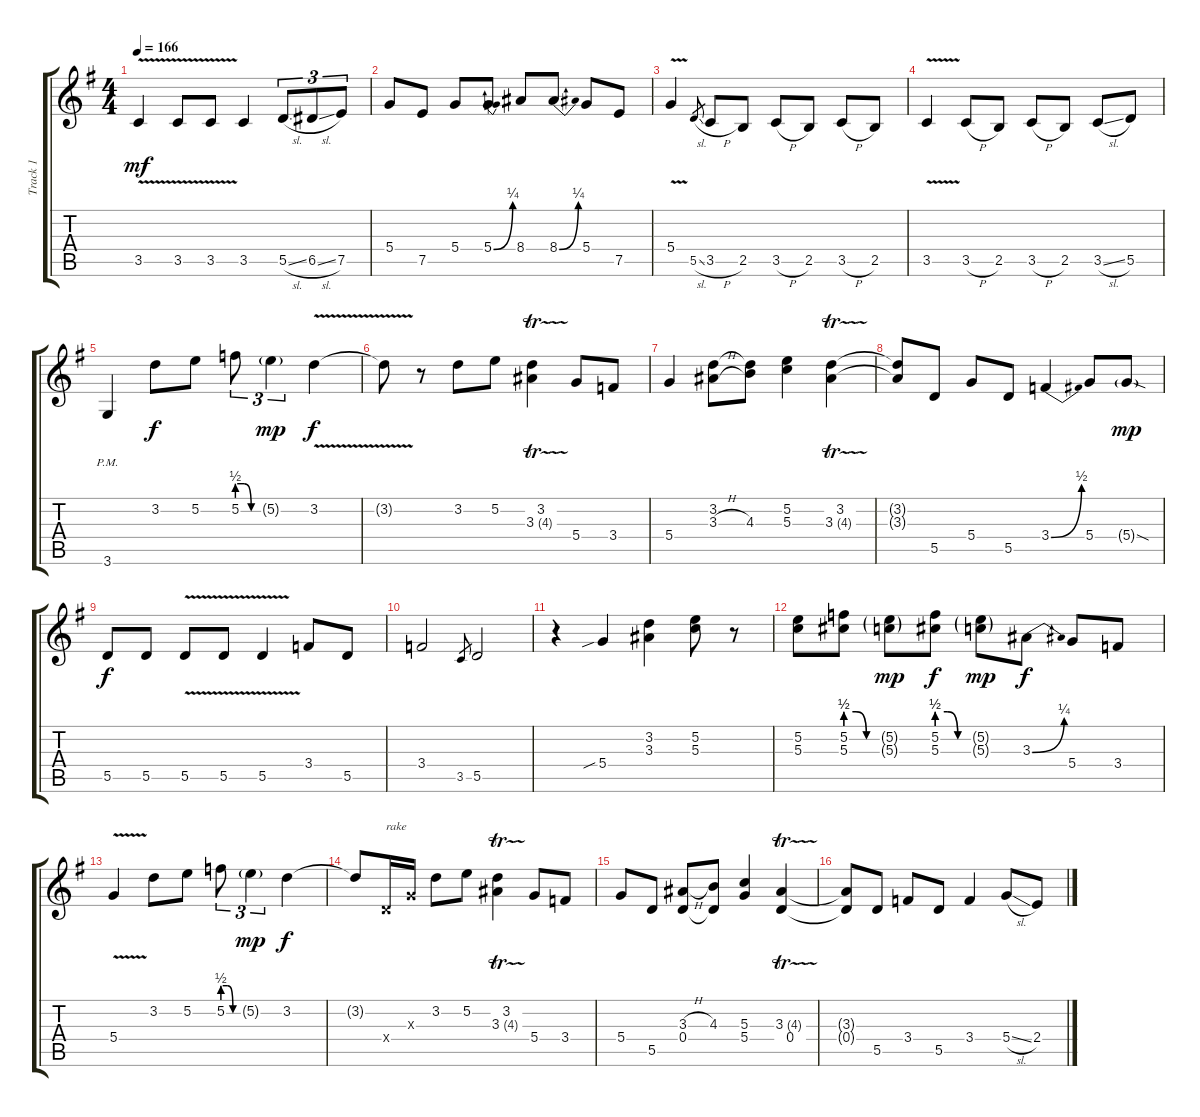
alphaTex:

\track ("Track 1" "Track 1") {instrument overdrivenguitar}
\staff {score tabs}
\tuning (E4 B3 G3 D3 A2 E2) {hide}
\ts (4 4)
\tempo 166
\clef g2
\ks g
3.5{v}.4{dy mf} 3.5{v}.8 3.5{v}.8 3.5.4 5.5{sl}.8{tu (3 2)} 6.5{sl}.8{tu (3 2)} 7.5.8{tu (3 2)} |
5.4.8 7.5.8 5.4.8 5.4{be (bend 0 0 60 1)}.8 8.4.8 8.4{be (bend 0 0 60 1)}.8 5.4.8 7.5.8 |
5.4{v}.4 5.5{sl}.8{gr} 3.5{h}.8 2.5.8 3.5{h}.8 2.5.8 3.5{h}.8 2.5.8 |
3.5{v}.4 3.5{h}.8 2.5.8 3.5{h}.8 2.5.8 3.5{sl}.8 5.5.8 |
3.6{pm}.4 3.2.8{dy f} 5.2.8 5.2{be (custom 0 2 20 2 40 0 60 0)}.8{tu (3 2)} 5.2{g}.4{tu (3 2) dy mp} 3.2{v}.4{dy f} |
3.2{t}.8 r.8 3.2.8 5.2.8 (3.2 3.3{tr (4 16)}).4 5.4.8 3.4.8 |
5.4.4 (3.2 3.3{h}).8 (3.2{t} 4.3).8 (5.2 5.3).4 (3.2 3.3{tr (4 16)}).4 |
(3.2{t} 3.3{t}).8 5.5.8 5.4.8 5.5.8 3.4{be (bend 0 0 60 2)}.4 5.4.8 5.4{sod g}.8{dy mp} |
5.5.8{dy f} 5.5.8 5.5{v}.8 5.5{v}.8 5.5{v}.4 3.4.8 5.5.8 |
3.4.2 3.5.8{gr} 5.5.2 |
r.4 5.4{sib}.4 (3.2 3.3).4 (5.2 5.3).8 r.8 |
(5.2 5.3).8 (5.2{be (custom 0 2 20 2 40 0 60 0)} 5.3{be (custom 0 2 20 2 40 0 60 0)}).8 (5.2{g} 5.3{g}).8{dy mp} (5.2{be (custom 0 2 20 2 40 0 60 0)} 5.3{be (custom 0 2 20 2 40 0 60 0)}).8{dy f} (5.2{g} 5.3{g}).8{dy mp} 3.3{be (bend 0 0 60 1)}.8{dy f} 5.4.8 3.4.8 |
5.4{v}.4 3.2.8 5.2.8 5.2{be (custom 0 2 20 2 40 0 60 0)}.8{tu (3 2)} 5.2{g}.4{tu (3 2) dy mp} 3.2.4{dy f} |
3.2{t}.8 0.4{x}.16{txt "rake"} 0.3{x}.16 3.2.8 5.2.8 (3.2 3.3{tr (4 16)}).4 5.4.8 3.4.8 |
5.4.8 5.5.8 (3.3{h} 0.4).8 (4.3 0.4{t}).8 (5.3 5.4).4 (3.3{tr (4 16)} 0.4).4 |
(3.3{t} 0.4{t}).8 5.5.8 3.4.8 5.5.8 3.4.4 5.4{sl}.8 2.4.8
